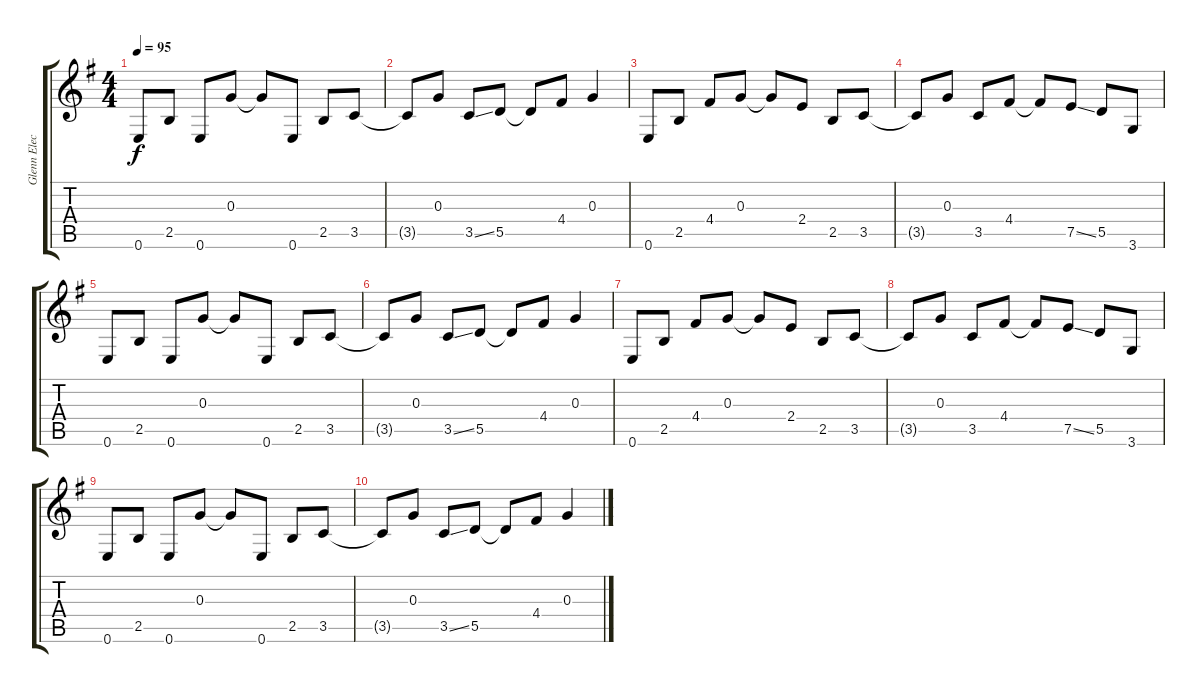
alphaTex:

\track ("Glenn Electric" "Glenn Elec") {instrument distortionguitar}
\staff {score tabs}
\tuning (E4 B3 G3 D3 A2 E2) {hide}
\ts (4 4)
\tempo 95
\clef g2
\ks g
0.6.8{dy f} 2.5.8 0.6.8 0.3.8 0.3{t}.8 0.6.8 2.5.8 3.5.8 |
3.5{t}.8 0.3.8 3.5{ss}.8 5.5.8 5.5{t}.8 4.4.8 0.3.4 |
0.6.8 2.5.8 4.4.8 0.3.8 0.3{t}.8 2.4.8 2.5.8 3.5.8 |
3.5{t}.8 0.3.8 3.5.8 4.4.8 4.4{t}.8 7.5{ss}.8 5.5.8 3.6.8 |
0.6.8 2.5.8 0.6.8 0.3.8 0.3{t}.8 0.6.8 2.5.8 3.5.8 |
3.5{t}.8 0.3.8 3.5{ss}.8 5.5.8 5.5{t}.8 4.4.8 0.3.4 |
0.6.8{volume 11} 2.5.8 4.4.8 0.3.8 0.3{t}.8 2.4.8 2.5.8 3.5.8 |
3.5{t}.8{volume 10} 0.3.8 3.5.8 4.4.8 4.4{t}.8 7.5{ss}.8 5.5.8 3.6.8 |
0.6.8{volume 0} 2.5.8 0.6.8 0.3.8 0.3{t}.8 0.6.8 2.5.8 3.5.8 |
3.5{t}.8 0.3.8 3.5{ss}.8 5.5.8 5.5{t}.8 4.4.8 0.3.4
